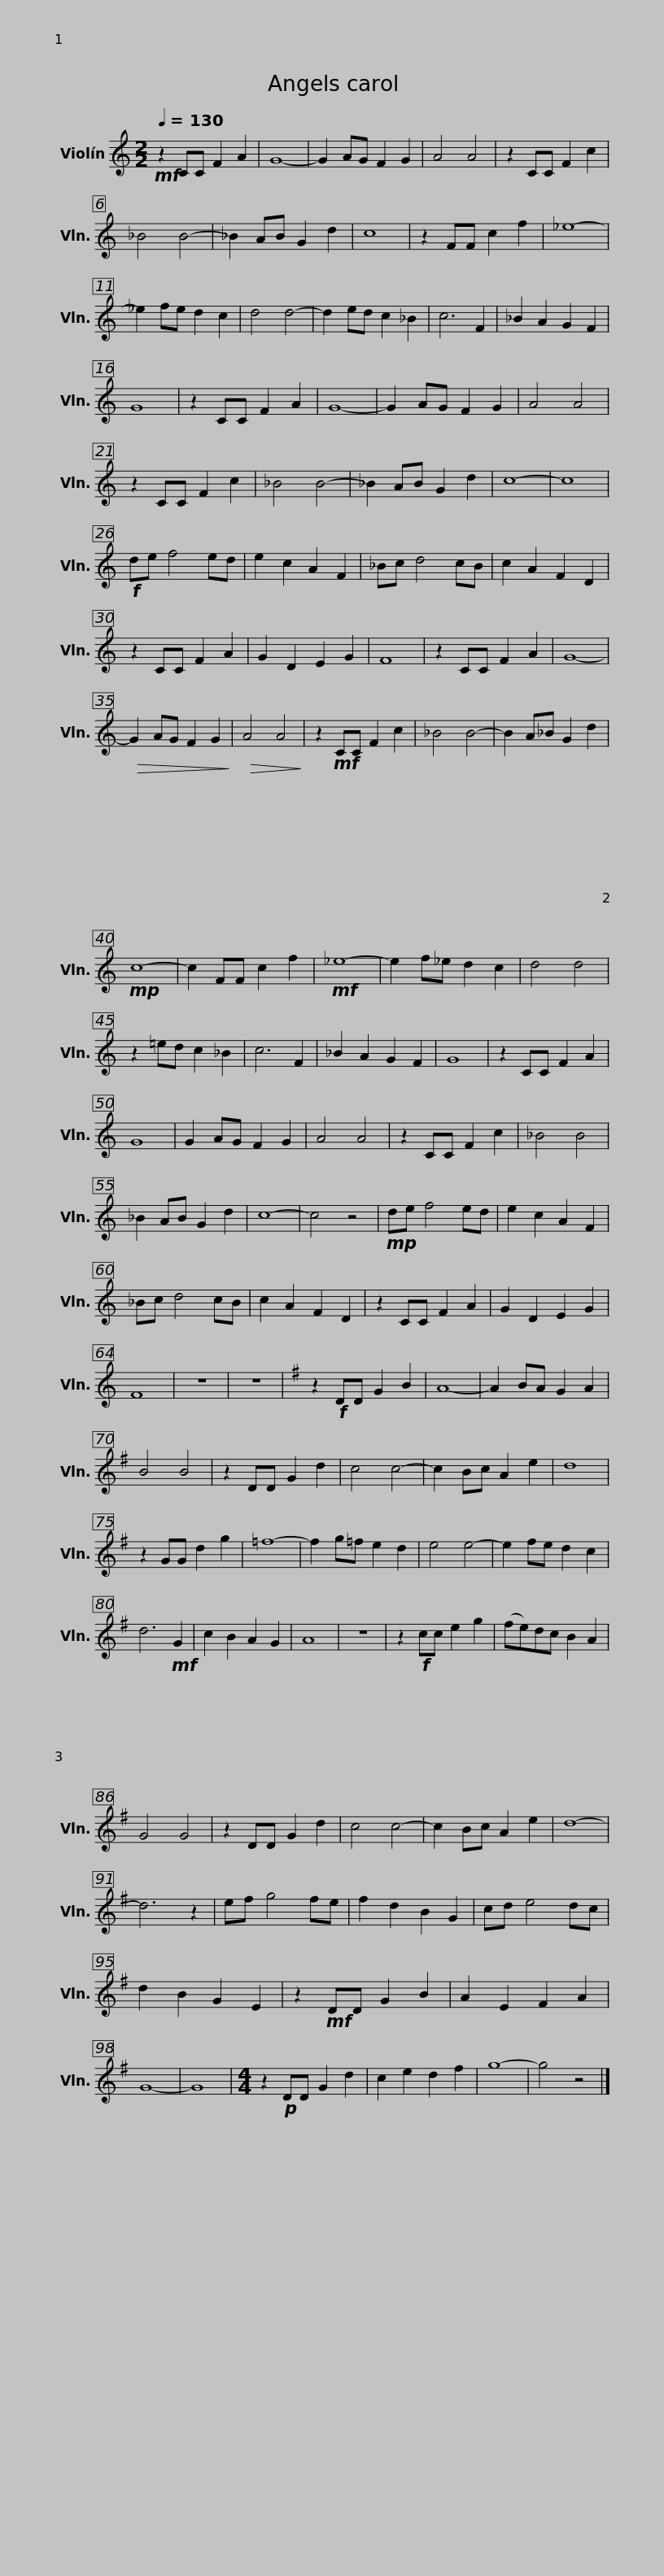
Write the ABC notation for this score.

X:1
L:1/8
Q:1/4=130
M:2/2
I:linebreak $
K:C
V:1 treble
V:1
!mf! z2 CC F2 A2 | G8- | G2 AG F2 G2 | A4 A4 | z2 CC F2 c2 | %5
 _B4 B4- | _B2 AB G2 d2 | c8 | z2 FF c2 f2 | _e8- | %10
 _e2 fe d2 c2 |$ d4 d4- | d2 ed c2 _B2 | c6 F2 | _B2 A2 G2 F2 | %15
 G8 | z2 CC F2 A2 | G8- | G2 AG F2 G2 | A4 A4 | %20
 z2 CC F2 c2 | _B4 B4- |$ _B2 AB G2 d2 | c8- | c8 | %25
!f! de f4 ed | e2 c2 A2 F2 | _Bc d4 cB | c2 A2 F2 D2 | z2 CC F2 A2 | %30
 G2 D2 E2 G2 | F8 |$ z2 CC F2 A2 | G8- |!>(! G2 AG F2 G2!>)! | %35
!>(! A4 A4!>)! | z2!mf! CC F2 c2 | _B4 B4- | B2 A_B G2 d2 |!mp! c8- | %40
 c2 FF c2 f2 |!mf! _e8- | e2 f_e d2 c2 |$ d4 d4 | z2 =ed c2 _B2 | %45
 c6 F2 | _B2 A2 G2 F2 | G8 | z2 CC F2 A2 | G8 | %50
 G2 AG F2 G2 | A4 A4 | z2 CC F2 c2 | _B4 B4 |$ _B2 AB G2 d2 | %55
 c8- | c4 z4 |!mp! de f4 ed | e2 c2 A2 F2 | _Bc d4 cB | %60
 c2 A2 F2 D2 | z2 CC F2 A2 | G2 D2 E2 G2 | F8 | z8 |$ %65
 z8 |[K:G] z2!f! DD G2 B2 | A8- | A2 BA G2 A2 | B4 B4 | %70
 z2 DD G2 d2 | c4 c4- | c2 Bc A2 e2 | d8 | z2 GG d2 g2 | %75
 =f8- | f2 g=f e2 d2 |$ e4 e4- | e2 fe d2 c2 | d6!mf! G2 | %80
 c2 B2 A2 G2 | A8 | z8 | z2!f! cc e2 g2 | (fe)dc B2 A2 | %85
 G4 G4 | z2 DD G2 d2 | c4 c4- |$ c2 Bc A2 e2 | d8- | %90
 d6 z2 | ef g4 fe | f2 d2 B2 G2 | cd e4 dc | d2 B2 G2 E2 | %95
 z2!mf! DD G2 B2 | A2 E2 F2 A2 | G8- | G8 |$[M:4/4] z2!p! DD G2 d2 | %100
 c2 e2 d2 f2 | g8- | g4 z4 |] %103
